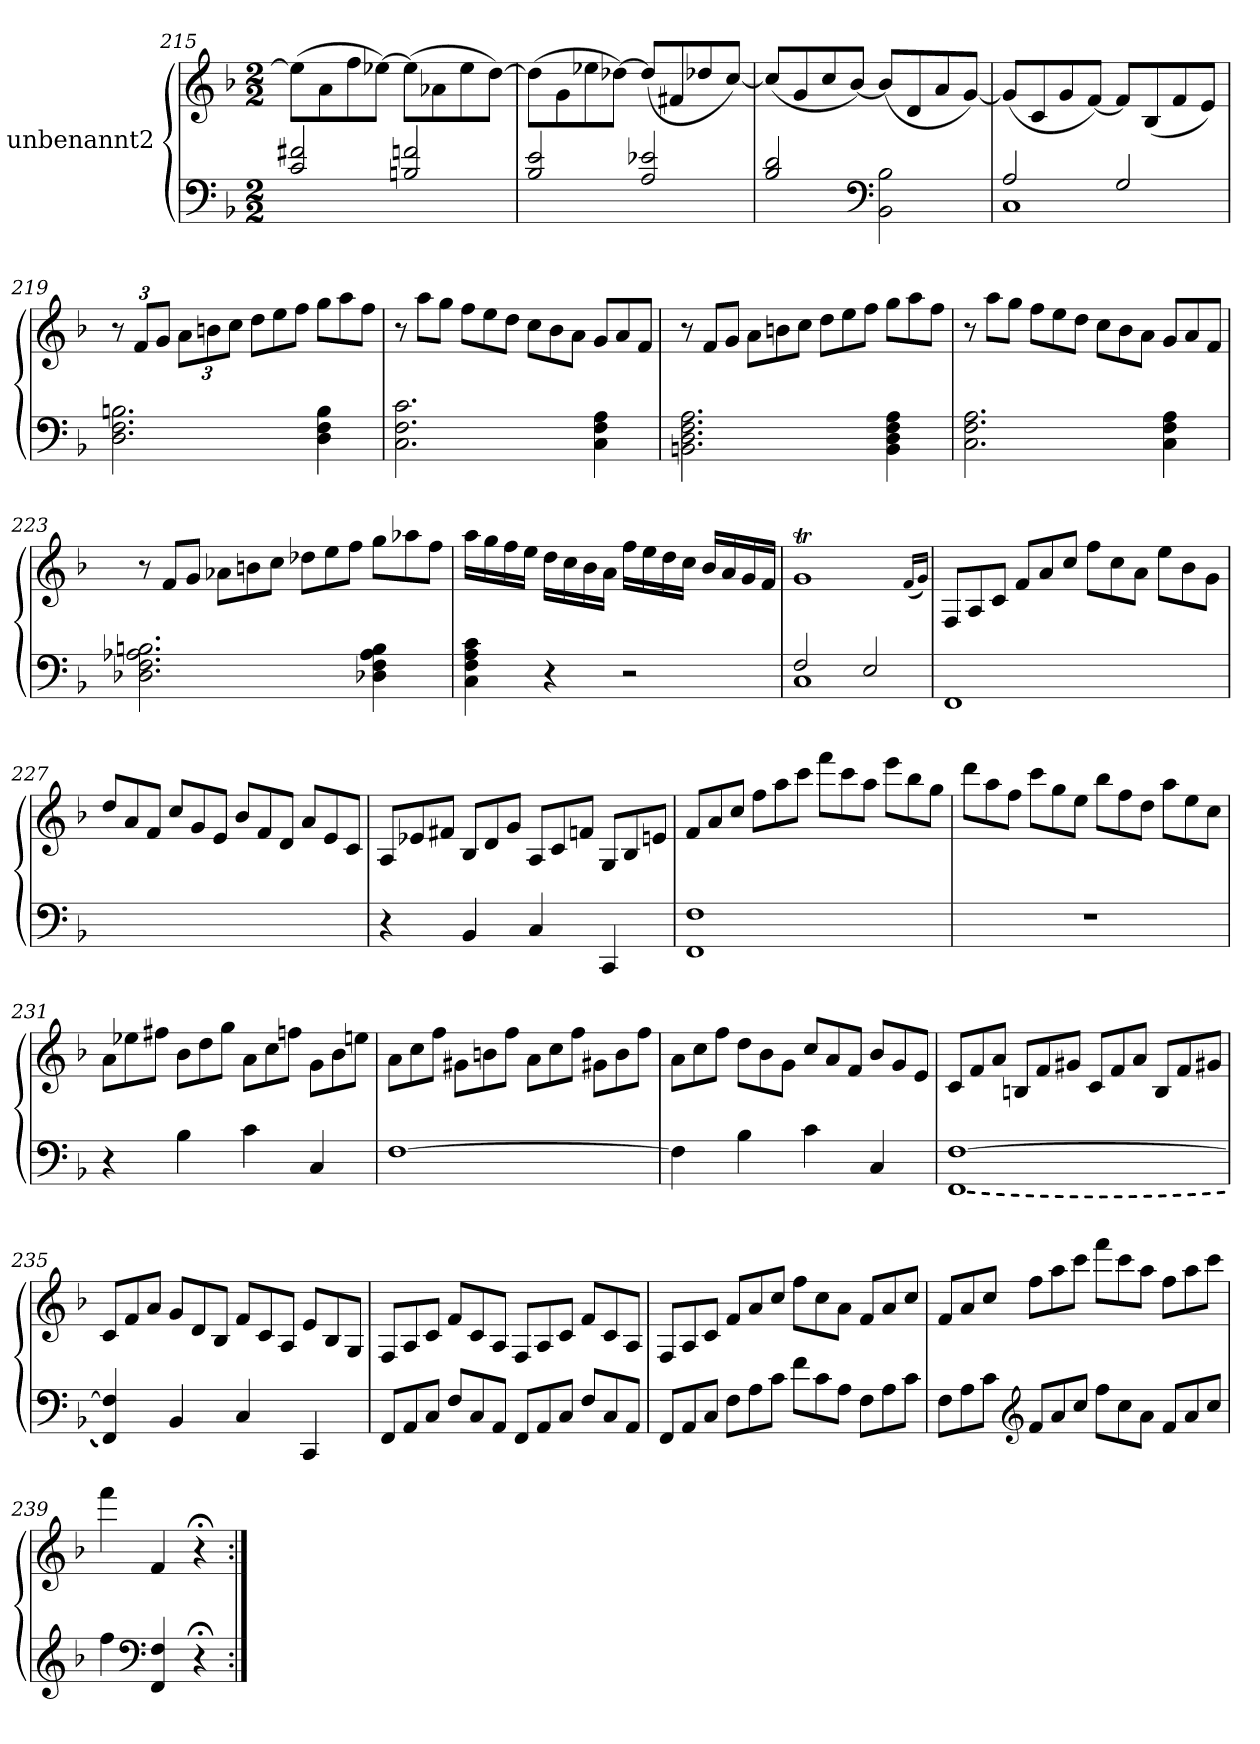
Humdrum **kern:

**kern	**kern
*part1	*part1
*staff2	*staff1
*I"unbenannt2	*
*clefF4	*clefG2
*k[b-]	*k[b-]
*M2/2	*M2/2
=215	=215
2c/ 2f#X/	(>8ee\L]
.	8a\
.	8ff\
.	[8ee-X\J)
2Bn/ 2fn/	(>8ee-\L]
.	8a-X\
.	8ee-\
.	[8dd\J)
=216	=216
2B-/ 2e/	(>8dd\L]
.	8g\
.	8ee-X\
.	[8dd-X\J)
2A/ 2e-X/	(<8dd-/L]
.	8f#X/
.	8dd-X/
.	[8cc/J)
=217	=217
2B-/ 2d/	(<8cc/L]
.	8g/
.	8cc/
.	[8b-/J)
*clefF4	*
2BB-\ 2B-\	(<8b-/L]
.	8d/
.	8a/
.	[8g/J)
=218	=218
*^	*
2A/	1C	(<8g/L]
.	.	8c/
.	.	8g/
.	.	[8f/J)
2G/	.	8f/L]
.	.	(<8B-/
.	.	8f/
.	.	8e/J)
*v	*v	*
=219	=219
*	*Xbrackettup
2.D\ 2.F\ 2.Bn\	12r
.	12f/L
.	12g/J
.	12a\L
.	12bn\
.	12cc\J
*	*Xtuplet
.	12dd\L
.	12ee\
.	12ff\J
4D\ 4F\ 4B\	12gg\L
.	12aa\
.	12ff\J
=220	=220
2.C\ 2.F\ 2.c\	12r
.	12aa\L
.	12gg\J
.	12ff\L
.	12ee\
.	12dd\J
.	12cc\L
.	12b-\
.	12a\J
4C\ 4F\ 4A\	12g/L
.	12a/
.	12f/J
=221	=221
2.BBn\ 2.D\ 2.F\ 2.A\	12r
.	12f/L
.	12g/J
.	12a\L
.	12bn\
.	12cc\J
.	12dd\L
.	12ee\
.	12ff\J
4BB\ 4D\ 4F\ 4A\	12gg\L
.	12aa\
.	12ff\J
=222	=222
2.C\ 2.F\ 2.A\	12r
.	12aa\L
.	12gg\J
.	12ff\L
.	12ee\
.	12dd\J
.	12cc\L
.	12b-\
.	12a\J
4C\ 4F\ 4A\	12g/L
.	12a/
.	12f/J
=223	=223
2.D-X\ 2.F\ 2.A-X\ 2.Bn\	12r
.	12f/L
.	12g/J
.	12a-X\L
.	12bn\
.	12cc\J
.	12dd-X\L
.	12ee\
.	12ff\J
4D-X\ 4F\ 4A-\ 4B\	12gg\L
.	12aa-X\
.	12ff\J
=224	=224
4C\ 4F\ 4A\ 4c\	16aa\LL
.	16gg\
.	16ff\
.	16ee\JJ
4r	16dd\LL
.	16cc\
.	16b-\
.	16a\JJ
2r	16ff\LL
.	16ee\
.	16dd\
.	16cc\JJ
.	16b-/LL
.	16a/
.	16g/
.	16f/JJ
=225	=225
*^	*
2F/	1C	1gT
2E/	.	.
*v	*v	*
.	(<16qf/LL
.	16qg/JJ)
=226	=226
1FF	12F/L
.	12A/
.	12c/J
.	12f/L
.	12a/
.	12cc/J
.	12ff\L
.	12cc\
.	12a\J
.	12ee\L
.	12b-\
.	12g\J
=227	=227
1ryy	12dd/L
.	12a/
.	12f/J
.	12cc/L
.	12g/
.	12e/J
.	12b-/L
.	12f/
.	12d/J
.	12a/L
.	12e/
.	12c/J
=228	=228
4r	12A/L
.	12e-X/
.	12f#X/J
4BB-/	12B-/L
.	12d/
.	12g/J
4C/	12A/L
.	12c/
.	12fn/J
4CC/	12G/L
.	12B-/
.	12en/J
=229	=229
1FF 1F	12f/L
.	12a/
.	12cc/J
.	12ff\L
.	12aa\
.	12ccc\J
.	12fff\L
.	12ccc\
.	12aa\J
.	12eee\L
.	12bb-\
.	12gg\J
=230	=230
1r	12ddd\L
.	12aa\
.	12ff\J
.	12ccc\L
.	12gg\
.	12ee\J
.	12bb-\L
.	12ff\
.	12dd\J
.	12aa\L
.	12ee\
.	12cc\J
=231	=231
4r	12a\L
.	12ee-X\
.	12ff#X\J
4B-\	12b-\L
.	12dd\
.	12gg\J
4c\	12a\L
.	12cc\
.	12ffn\J
4C/	12g\L
.	12b-\
.	12een\J
=232	=232
[1F	12a\L
.	12cc\
.	12ff\J
.	12g#X\L
.	12bn\
.	12ff\J
.	12a\L
.	12cc\
.	12ff\J
.	12g#X\L
.	12b\
.	12ff\J
=233	=233
4F\]	12a\L
.	12cc\
.	12ff\J
4B-\	12dd\L
.	12b-\
.	12g\J
4c\	12cc/L
.	12a/
.	12f/J
4C/	12b-/L
.	12g/
.	12e/J
=234	=234
!LO:T:n=1:dash	!
[1FF [1F	12c/L
.	12f/
.	12a/J
.	12Bn/L
.	12f/
.	12g#X/J
.	12c/L
.	12f/
.	12a/J
.	12B/L
.	12f/
.	12g#X/J
=235	=235
4FF/] 4F/]	12c/L
.	12f/
.	12a/J
4BB-/	12g/L
.	12d/
.	12B-/J
4C/	12f/L
.	12c/
.	12A/J
4CC/	12e/L
.	12B-/
.	12G/J
=236	=236
*Xtuplet	*
12FF/L	12F/L
12AA/	12A/
12C/J	12c/J
12F/L	12f/L
12C/	12c/
12AA/J	12A/J
12FF/L	12F/L
12AA/	12A/
12C/J	12c/J
12F/L	12f/L
12C/	12c/
12AA/J	12A/J
=237	=237
12FF/L	12F/L
12AA/	12A/
12C/J	12c/J
12F\L	12f/L
12A\	12a/
12c\J	12cc/J
12f\L	12ff\L
12c\	12cc\
12A\J	12a\J
12F\L	12f/L
12A\	12a/
12c\J	12cc/J
=238	=238
12F\L	12f/L
12A\	12a/
12c\J	12cc/J
*clefG2	*
12f/L	12ff\L
12a/	12aa\
12cc/J	12ccc\J
12ff\L	12fff\L
12cc\	12ccc\
12a\J	12aa\J
12f/L	12ff\L
12a/	12aa\
12cc/J	12ccc\J
=239	=239
4ff\	4fff\
*clefF4	*
4FF/ 4F/	4f/
4r;	4r;<
=:|!	=:|!
*-	*-
